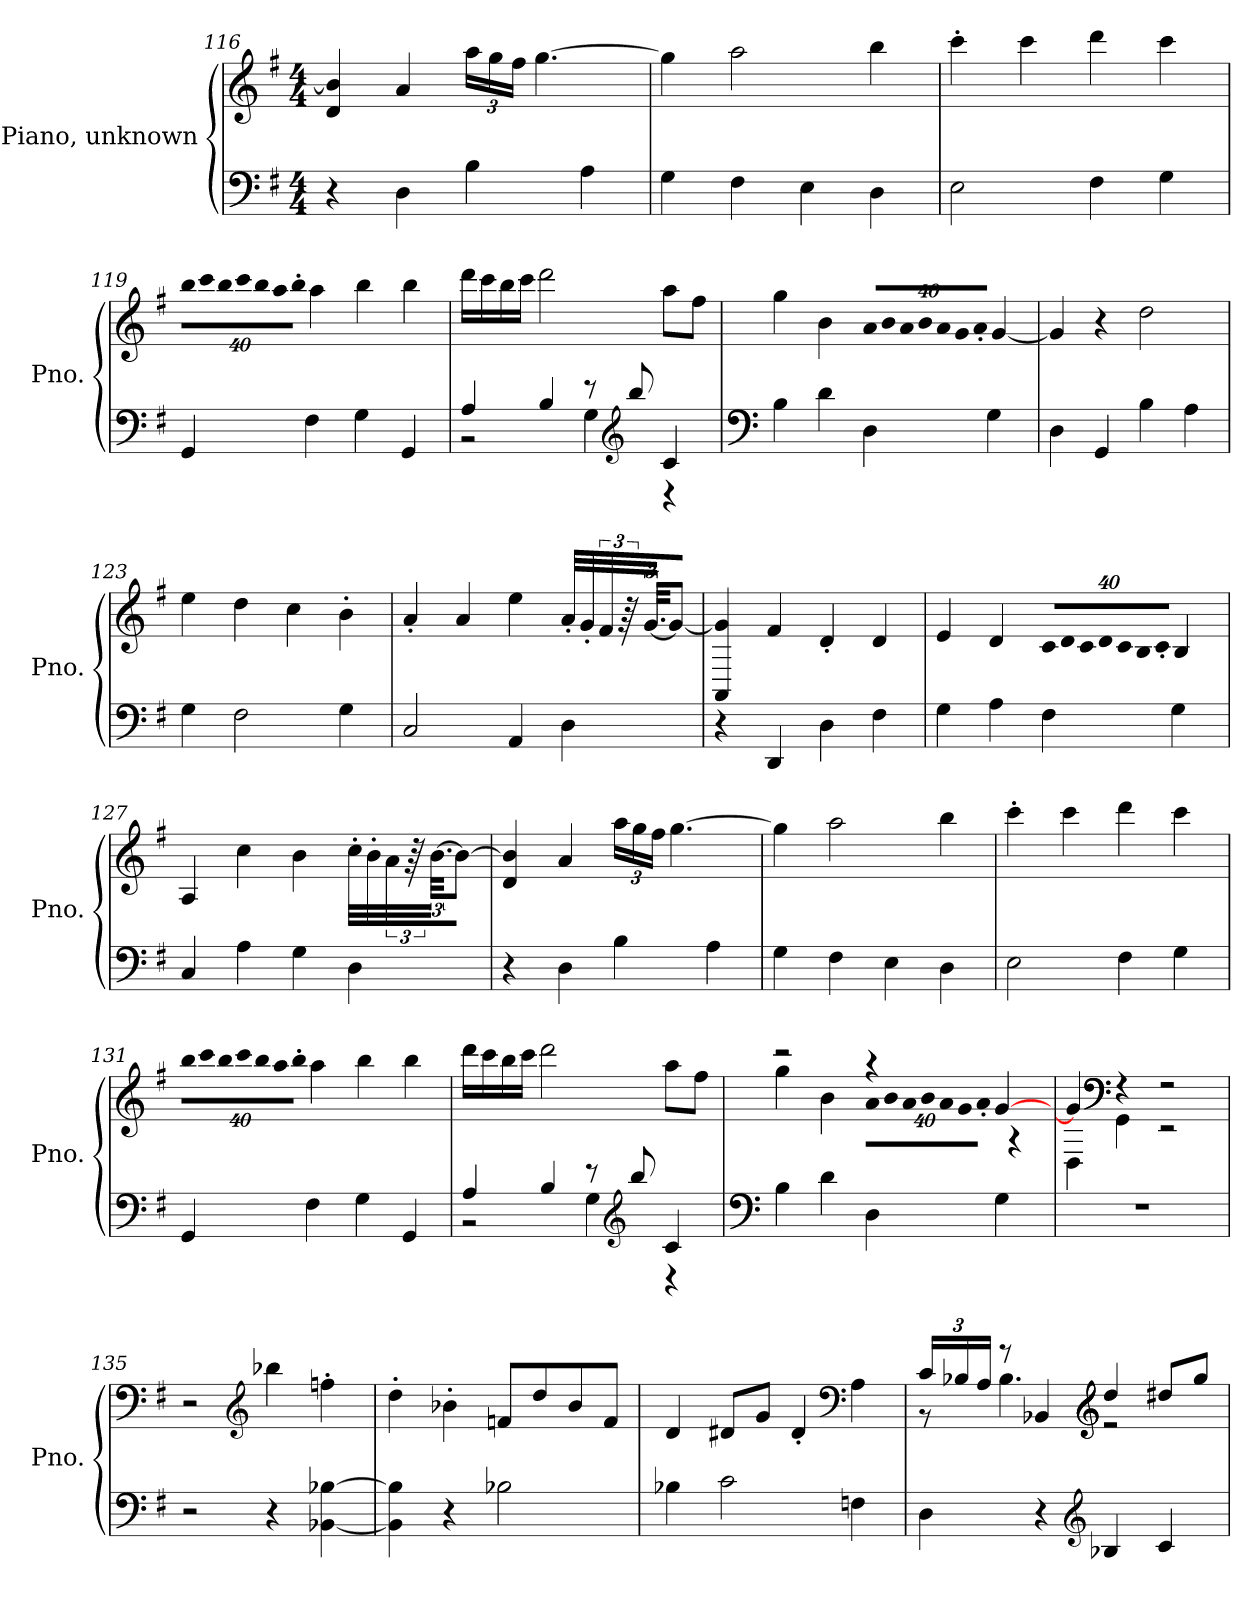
**kern	**kern
*part1	*part1
*staff2	*staff1
*I"Piano, unknown	*
*I'Pno.	*
*clefF4	*clefG2
*k[f#]	*k[f#]
*M4/4	*M4/4
=116	=116
4r	4d/ 4b/]
4D\	4a/
*	*Xbrackettup
4B\	24aa\LL
.	24gg\
.	24ff#\JJ
.	[4.gg\
4A\	.
=117	=117
4G\	4gg\]
4F#\	2aa\
4E\	.
4D\	4bb\
=118	=118
2E\	4ccc'\
.	4ccc\
4F#\	4ddd\
4G\	4ccc\
=119	=119
!	!LO:N:vis=32
4GG/	640%23bb\LLL
!	!LO:N:vis=32
.	640%23ccc\
!	!LO:N:vis=32
.	640%23bb\
!	!LO:N:vis=32
.	640%23ccc\
!	!LO:N:vis=32
.	640%23bb\
!	!LO:N:vis=32
.	640%23aa\
!	!LO:N:vis=32
.	640%23bb'\JJJ
4F#\	.
.	4aa\
4G\	.
.	4bb\
4GG/	.
.	4bb\
640ryy	.
!!LO:LB:g=z
=120	=120
*^	*
4A/	2r	16ddd\LL
.	.	16ccc\
.	.	16bb\
.	.	16ccc\JJ
4B/	.	2ddd\
8r	4G\	.
*clefG2	*	*
8bb/	.	.
4c/	4r	8aa\L
.	.	8ff#\J
*v	*v	*
=121	=121
*clefF4	*
4B\	4gg\
4d\	4b\
!	!LO:N:vis=32
4D\	640%23a/LLL
!	!LO:N:vis=32
.	640%23b/
!	!LO:N:vis=32
.	640%23a/
!	!LO:N:vis=32
.	640%23b/
!	!LO:N:vis=32
.	640%23a/
!	!LO:N:vis=32
.	640%23g/
!	!LO:N:vis=32
.	640%23a'/JJJ
4G\	.
.	[4g/
640ryy	.
=122	=122
4D\	4g/]
4GG/	4r
4B\	2dd\
4A\	.
=123	=123
4G\	4ee\
2F#\	4dd\
.	4cc\
4G\	4b'\
=124	=124
2C/	4a'/
.	4a/
4AA/	4ee\
4D\	32a'/LLL
.	32g'/
*	*brackettup
.	48f#/JJJ
.	96r
.	[48.g/KKL
.	8g/J_
!!LO:LB:g=z
=125	=125
4r	4AA/ 4g/]
4DD/	4f#/
4D\	4d'/
4F#\	4d/
=126	=126
4G\	4e/
4A\	4d/
*	*Xbrackettup
!	!LO:N:vis=32
4F#\	640%23c/LLL
!	!LO:N:vis=32
.	640%23d/
!	!LO:N:vis=32
.	640%23c/
!	!LO:N:vis=32
.	640%23d/
!	!LO:N:vis=32
.	640%23c/
!	!LO:N:vis=32
.	640%23B/
!	!LO:N:vis=32
.	640%23c'/JJJ
4G\	.
.	4B/
640ryy	.
=127	=127
4C/	4A/
4A\	4cc\
4G\	4b\
4D\	32cc'\LLL
.	32b'\
*	*brackettup
.	48a\JJJ
.	96r
.	[48.b\KKL
.	8b\J_
=128	=128
4r	4d/ 4b/]
4D\	4a/
*	*Xbrackettup
4B\	24aa\LL
.	24gg\
.	24ff#\JJ
.	[4.gg\
4A\	.
=129	=129
4G\	4gg\]
4F#\	2aa\
4E\	.
4D\	4bb\
=130	=130
2E\	4ccc'\
.	4ccc\
4F#\	4ddd\
4G\	4ccc\
!!LO:LB:g=z
=131	=131
!	!LO:N:vis=32
4GG/	640%23bb\LLL
!	!LO:N:vis=32
.	640%23ccc\
!	!LO:N:vis=32
.	640%23bb\
!	!LO:N:vis=32
.	640%23ccc\
!	!LO:N:vis=32
.	640%23bb\
!	!LO:N:vis=32
.	640%23aa\
!	!LO:N:vis=32
.	640%23bb'\JJJ
4F#\	.
.	4aa\
4G\	.
.	4bb\
4GG/	.
.	4bb\
640ryy	.
=132	=132
*^	*
4A/	2r	16ddd\LL
.	.	16ccc\
.	.	16bb\
.	.	16ccc\JJ
4B/	.	2ddd\
8r	4G\	.
*clefG2	*	*
8bb/	.	.
4c/	4r	8aa\L
.	.	8ff#\J
*v	*v	*
=133	=133
*clefF4	*
*	*^
4B\	2r	4gg\
4d\	.	4b\
!	!	!LO:N:vis=32
4D\	4r	640%23a\LLL
!	!	!LO:N:vis=32
.	.	640%23b\
!	!	!LO:N:vis=32
.	.	640%23a\
!	!	!LO:N:vis=32
.	.	640%23b\
!	!	!LO:N:vis=32
.	.	640%23a\
!	!	!LO:N:vis=32
.	.	640%23g\
!	!	!LO:N:vis=32
.	.	640%23a'\JJJ
4G\	[4g/	.
.	.	4r
640ryy	640ryy	.
=134	=134	=134
1r	4g/]	4D\
*	*clefF4	*
.	4r	4GG\
.	2r	2r
*	*v	*v
!!LO:PB:g=z
=135	=135
2r	2r
*	*clefG2
4r	4bb-X\
[4BB-X\ [4B-X\	4ffn'\
=136	=136
4BB-\] 4B-\]	4dd'\
4r	4b-X'\
2B-X\	8fn/L
.	8dd/
.	8b-/
.	8f/J
=137	=137
4B-X\	4d/
2c\	8d#X/L
.	8g/J
.	4d#'/
*	*clefF4
4Fn\	4A\
=138	=138
*	*^
4D\	24c/LL	8r
.	24B-X/	.
.	24A/JJ	.
.	8r	4.B-\
4r	4BB-X/	.
*clefG2	*clefG2	*
4B-X/	4dd/	2r
4c/	8dd#X/L	.
.	8gg/J	.
*	*v	*v
=	=
*-	*-
